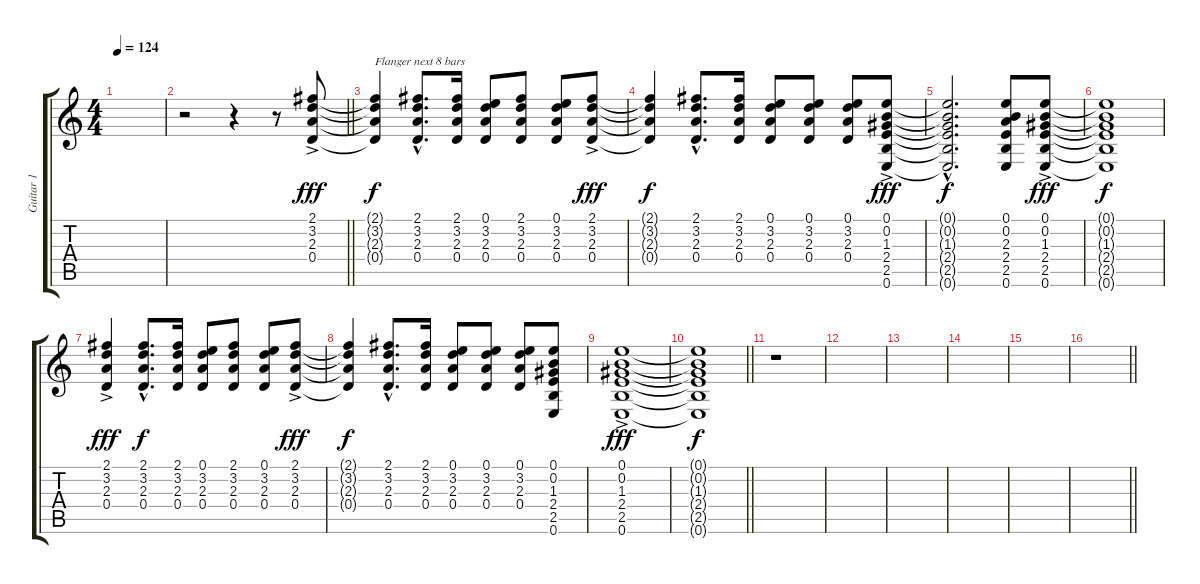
\track ("Guitar 1" "Guitar 1") {instrument electricguitarclean}
\staff {score tabs}
\tuning (E4 B3 G3 D3 A2 E2) {hide}
\ts (4 4)
\tempo 124
\clef g2
\ks c
|
\barLineRight lightlight
r.2 r.4 r.8 (2.1{ac} 3.2{ac} 2.3{ac} 0.4{ac}).8{dy fff} |
(2.1{t} 3.2{t} 2.3{t} 0.4{t}).4{txt "Flanger next 8 bars" dy f} (2.1{hac} 3.2{hac} 2.3{hac} 0.4{hac}).8{d} (2.1 3.2 2.3 0.4).16 (0.1 3.2 2.3 0.4).8 (2.1 3.2 2.3 0.4).8 (0.1 3.2 2.3 0.4).8 (2.1{ac} 3.2{ac} 2.3{ac} 0.4{ac}).8{dy fff} |
(2.1{t} 3.2{t} 2.3{t} 0.4{t}).4{dy f} (2.1{hac} 3.2{hac} 2.3{hac} 0.4{hac}).8{d} (2.1 3.2 2.3 0.4).16 (0.1 3.2 2.3 0.4).8 (0.1 3.2 2.3 0.4).8 (0.1 3.2 2.3 0.4).8 (0.1{ac} 0.2{ac} 1.3{ac} 2.4{ac} 2.5{ac} 0.6{ac}).8{dy fff} |
(0.1{hac t} 0.2{hac t} 1.3{hac t} 2.4{hac t} 2.5{hac t} 0.6{hac t}).2{d dy f} (0.1 0.2 2.3 2.4 2.5 0.6).8 (0.1{ac} 0.2{ac} 1.3{ac} 2.4{ac} 2.5{ac} 0.6{ac}).8{dy fff} |
(0.1{t} 0.2{t} 1.3{t} 2.4{t} 2.5{t} 0.6{t}).1{dy f} |
(2.1{ac} 3.2{ac} 2.3{ac} 0.4{ac}).4{dy fff} (2.1{hac} 3.2{hac} 2.3{hac} 0.4{hac}).8{d dy f} (2.1 3.2 2.3 0.4).16 (0.1 3.2 2.3 0.4).8 (2.1 3.2 2.3 0.4).8 (0.1 3.2 2.3 0.4).8 (2.1{ac} 3.2{ac} 2.3{ac} 0.4{ac}).8{dy fff} |
(2.1{t} 3.2{t} 2.3{t} 0.4{t}).4{dy f} (2.1{hac} 3.2{hac} 2.3{hac} 0.4{hac}).8{d} (2.1 3.2 2.3 0.4).16 (0.1 3.2 2.3 0.4).8 (0.1 3.2 2.3 0.4).8 (0.1 3.2 2.3 0.4).8 (0.1 0.2 1.3 2.4 2.5 0.6).8 |
(0.1{ac} 0.2{ac} 1.3{ac} 2.4{ac} 2.5{ac} 0.6{ac}).1{dy fff} |
\barLineRight lightlight
(0.1{t} 0.2{t} 1.3{t} 2.4{t} 2.5{t} 0.6{t}).1{dy f} |
r.1 |
|
|
|
|
\barLineRight lightlight
